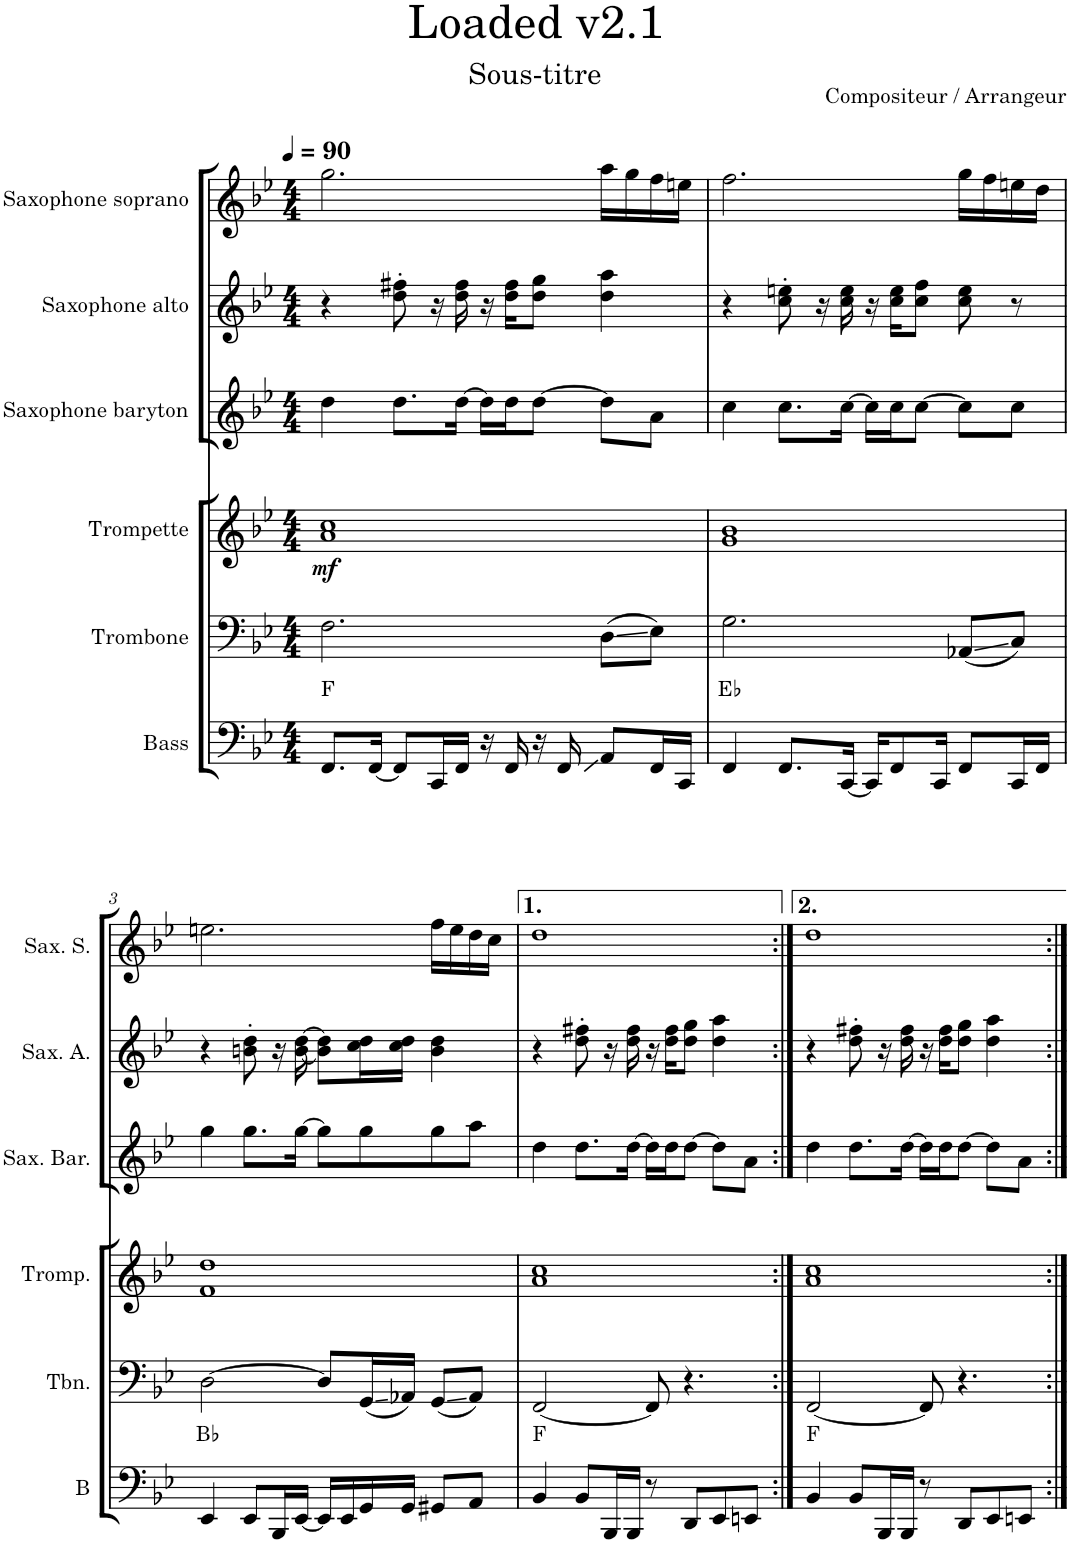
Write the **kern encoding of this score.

**kern	**harte	**kern	**kern	**dynam	**kern	**kern	**kern
*part6	*part6	*part5	*part4	*part4	*part3	*part2	*part1
*staff6	*	*staff5	*staff4	*staff4	*staff3	*staff2	*staff1
*I"Bass	*	*I"Trombone	*I"Trompette	*	*I"Saxophone baryton	*I"Saxophone alto	*I"Saxophone soprano
*I'B	*	*I'Tbn.	*I'Tromp.	*	*I'Sax. Bar.	*I'Sax. A.	*I'Sax. S.
*clefF4	*	*clefF4	*clefG2	*	*clefG2	*clefG2	*clefG2
*	*	*	*Trd1c2	*	*Trd12c21	*Trd5c9	*Trd1c2
*k[b-e-]	*	*k[b-e-]	*k[b-e-]	*	*k[b-e-]	*k[b-e-]	*k[b-e-]
*M4/4	*	*M4/4	*M4/4	*	*M4/4	*M4/4	*M4/4
*MM90	*	*MM90	*MM90	*	*MM90	*MM90	*MM90
=1	=1	=1	=1	=1	=1	=1	=1
!	!	!	!	!LO:DY:b	!	!	!
8.FF/L	F:maj	2.F\	1a 1cc	mf	4dd\	4r	2.gg\
[16FF/Jk	.	.	.	.	.	.	.
8FF/L]	.	.	.	.	8.dd\L	8dd\' 8ff#X\'	.
16CC/L	.	.	.	.	.	16r	.
16FF/JJ	.	.	.	.	[16dd\Jk	16dd\ 16ff#\	.
16r	.	.	.	.	16dd\LL]	16r	.
16FF/	.	.	.	.	16dd\J	16dd\ 16ff#\KL	.
16r	.	.	.	.	[8dd\J	8dd\ 8gg\J	.
16FF/	.	.	.	.	.	.	.
8AA/L	.	(8D\L	.	.	8dd\L]	4dd\ 4aa\	16aa\LL
.	.	.	.	.	.	.	16gg\
16FF/L	.	8E-\J)	.	.	8a\J	.	16ff\
16CC/JJ	.	.	.	.	.	.	16een\JJ
=2	=2	=2	=2	=2	=2	=2	=2
4FF/	Eb:maj	2.G\	1g 1b-	.	4cc\	4r	2.ff\
8.FF/L	.	.	.	.	8.cc\L	8cc\' 8een\'	.
.	.	.	.	.	.	16r	.
[16CC/Jk	.	.	.	.	[16cc\Jk	16cc\ 16ee\	.
16CC/KL]	.	.	.	.	16cc\LL]	16r	.
8FF/	.	.	.	.	16cc\J	16cc\ 16ee\KL	.
.	.	.	.	.	[8cc\J	8cc\ 8ff\J	.
16CC/Jk	.	.	.	.	.	.	.
8FF/L	.	(8AA-X/L	.	.	8cc\L]	8cc\ 8ee\	16gg\LL
.	.	.	.	.	.	.	16ff\
16CC/L	.	8C/J)	.	.	8cc\J	8r	16een\
16FF/JJ	.	.	.	.	.	.	16dd\JJ
!!LO:LB:g=z
=3	=3	=3	=3	=3	=3	=3	=3
4EE-/	Bb:maj	[2D\	1f 1dd	.	4gg\	4r	2.een\
8EE-/L	.	.	.	.	8.gg\L	8bn\' 8dd\'	.
16BBB-/L	.	.	.	.	.	16r	.
[16EE-/JJ	.	.	.	.	[16gg\Jk	[16b\ [16dd\	.
16EE-/LL]	.	8D/L]	.	.	8gg\L]	8b\] 8dd\]L	.
16EE-/	.	.	.	.	.	.	.
16GG/	.	(16GG/L	.	.	8gg\	16cc\ 16dd\L	.
16GG/JJ	.	16AA-X/JJ)	.	.	.	16cc\ 16dd\JJ	.
8GG#X/L	.	(8GG/L	.	.	8gg\	4b\ 4dd\	16ff\LL
.	.	.	.	.	.	.	16ee\
8AA/J	.	8AA-/J)	.	.	8aa\J	.	16dd\
.	.	.	.	.	.	.	16cc\JJ
=4	=4	=4	=4	=4	=4	=4	=4
4BB-/	F:maj	[2FF/	1a 1cc	.	4dd\	4r	1dd
8BB-/L	.	.	.	.	8.dd\L	8dd\' 8ff#X\'	.
16BBB-/L	.	.	.	.	.	16r	.
16BBB-/JJ	.	.	.	.	[16dd\Jk	16dd\ 16ff#\	.
8r	.	8FF/]	.	.	16dd\LL]	16r	.
.	.	.	.	.	16dd\J	16dd\ 16ff#\KL	.
8DD/L	.	4.r	.	.	[8dd\J	8dd\ 8gg\J	.
8EE-/	.	.	.	.	8dd\L]	4dd\ 4aa\	.
8EEn/J	.	.	.	.	8a\J	.	.
=5:|!	=5:|!	=5:|!	=5:|!	=5:|!	=5:|!	=5:|!	=5:|!
4BB-/	F:maj	[2FF/	1a 1cc	.	4dd\	4r	1dd
8BB-/L	.	.	.	.	8.dd\L	8dd\' 8ff#X\'	.
16BBB-/L	.	.	.	.	.	16r	.
16BBB-/JJ	.	.	.	.	[16dd\Jk	16dd\ 16ff#\	.
8r	.	8FF/]	.	.	16dd\LL]	16r	.
.	.	.	.	.	16dd\J	16dd\ 16ff#\KL	.
8DD/L	.	4.r	.	.	[8dd\J	8dd\ 8gg\J	.
8EE-/	.	.	.	.	8dd\L]	4dd\ 4aa\	.
8EEn/J	.	.	.	.	8a\J	.	.
=:|!	=:|!	=:|!	=:|!	=:|!	=:|!	=:|!	=:|!
*-	*-	*-	*-	*-	*-	*-	*-
